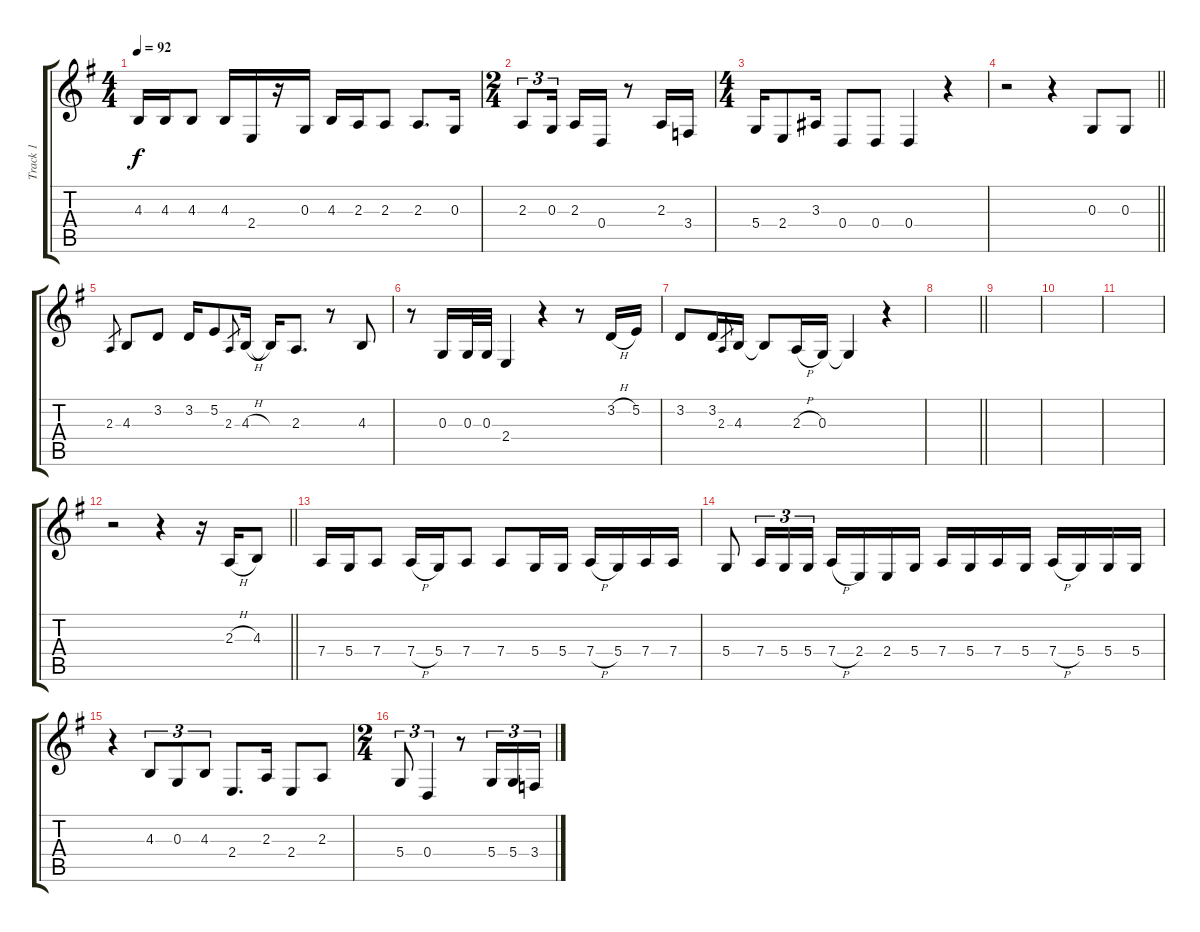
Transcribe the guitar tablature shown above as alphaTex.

\track ("Track 1" "Track 1") {instrument tenorsax}
\staff {score tabs}
\tuning (E4 B3 G3 D3 A2 E2) {hide}
\ts (4 4)
\tempo 92
\clef g2
\ks g
4.3.16{dy f} 4.3.16 4.3.8 4.3.16 2.4.16 r.16 0.3.16 4.3.16 2.3.16 2.3.8 2.3.8{d} 0.3.16 |
\ts (2 4)
2.3.8{tu (3 2)} 0.3.16{tu (3 2) beam splitsecondary} 2.3.16 0.4.16 r.8 2.3.16 3.4.16 |
\ts (4 4)
5.4.16 2.4.8 3.3.16 0.4.8 0.4.8 0.4.4 r.4 |
\barLineRight lightlight
r.2 r.4 0.3.8 0.3.8 |
2.3.8{gr} 4.3.8 3.2.8 3.2.16 5.2.8 2.3.8{gr} 4.3{h}.16 4.3{t}.16 2.3.8{d} r.8 4.3.8 |
r.8 0.3.16 0.3.32 0.3.32 2.4.4 r.4 r.8 3.2{h}.16 5.2.16 |
3.2.8 3.2.16 2.3.8{gr} 4.3.16 4.3{t}.8 2.3{h}.16 0.3.16 0.3{t}.4 r.4 |
\barLineRight lightlight
|
|
|
|
\barLineRight lightlight
r.2 r.4 r.16 2.3{h}.16 4.3.8 |
7.4.16 5.4.16 7.4.8 7.4{h}.16 5.4.16 7.4.8 7.4.8 5.4.16 5.4.16 7.4{h}.16 5.4.16 7.4.16 7.4.16 |
5.4.8 7.4.16{tu (3 2)} 5.4.16{tu (3 2)} 5.4.16{tu (3 2)} 7.4{h}.16 2.4.16 2.4.16 5.4.16 7.4.16 5.4.16 7.4.16 5.4.16 7.4{h}.16 5.4.16 5.4.16 5.4.16 |
r.4 4.3.8{tu (3 2)} 0.3.8{tu (3 2)} 4.3.8{tu (3 2)} 2.4.8{d} 2.3.16 2.4.8 2.3.8 |
\ts (2 4)
5.4.8{tu (3 2)} 0.4.4{tu (3 2)} r.8 5.4.16{tu (3 2)} 5.4.16{tu (3 2)} 3.4.16{tu (3 2)}
